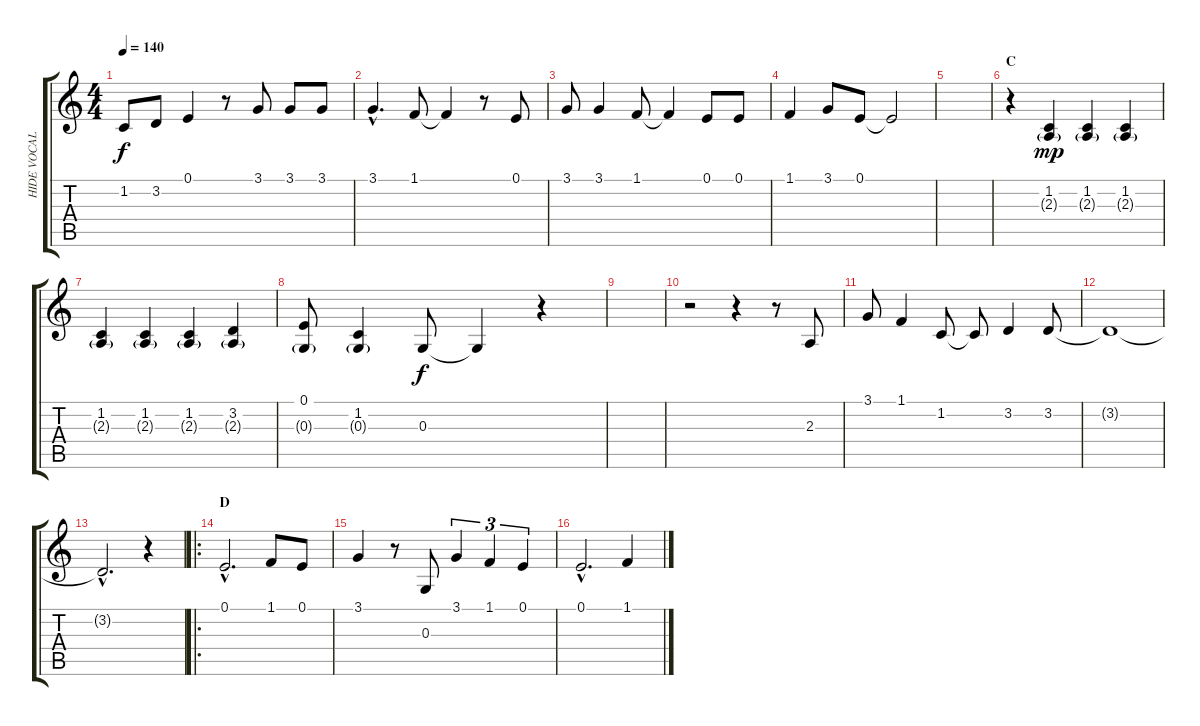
\track ("HIDE VOCAL" "HIDE VOCAL") {instrument oboe}
\staff {score tabs}
\tuning (E4 B3 G3 D3 A2 E2) {hide}
\ts (4 4)
\tempo 140
\clef g2
\ks c
1.2{t}.8{dy f} 3.2.8 0.1.4 r.8 3.1.8 3.1.8 3.1.8 |
3.1{hac}.4{d} 1.1.8 1.1{t}.4 r.8 0.1.8 |
3.1.8 3.1.4 1.1.8 1.1{t}.4 0.1.8 0.1.8 |
1.1.4 3.1.8 0.1.8 0.1{t}.2 |
|
\section ("" "C")
r.4 (1.2 2.3{g}).4{dy mp} (1.2 2.3{g}).4 (1.2 2.3{g}).4 |
(1.2 2.3{g}).4 (1.2 2.3{g}).4 (1.2 2.3{g}).4 (3.2 2.3{g}).4 |
(0.1 0.3{g}).8 (1.2 0.3{g}).4 0.3.8{dy f} 0.3{t}.4 r.4 |
|
r.2 r.4 r.8 2.3.8 |
3.1.8 1.1.4 1.2.8 1.2{t}.8 3.2.4 3.2.8 |
3.2{t}.1 |
3.2{hac t}.2{d} r.4 |
\ro
\section ("" "D")
0.1{hac}.2{d} 1.1.8 0.1.8 |
3.1.4 r.8 0.3.8 3.1.4{tu (3 2)} 1.1.4{tu (3 2)} 0.1.4{tu (3 2)} |
0.1{hac}.2{d} 1.1.4
